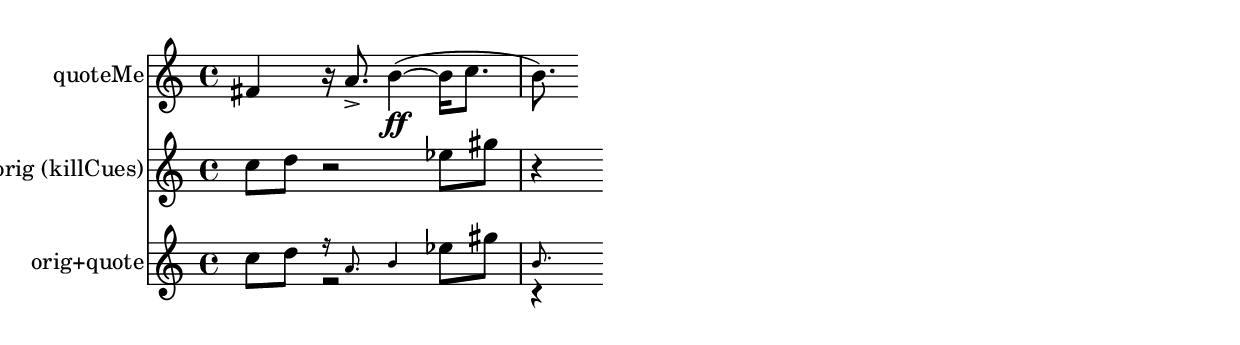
\header {


  texidoc = " The @code{cueDuring} form of quotation will set stem
directions on both quoted and main voice, and deliver the quoted voice
in the @code{cue} @code{Voice}. The music function @code{\killCues}
can remove all cue notes.

Spanners run to the end of a cue section, and are not started on the
last note."

}

\version "2.11.51"
\layout {
  ragged-right = ##t
}

quoteMe = \relative c' { fis4 r16  a8.-> b4(-\ff~  b16 c8.  b) }

\addQuote quoteMe \quoteMe 

original = \relative c'' {
  c8 d
  \cueDuring #"quoteMe"  #1 { r2 }
  es8 gis8
  \cueDuring #"quoteMe"  #1 { r4 }
}

cueStaff =  \relative c'' <<
  \set Staff.quotedEventTypes = #'(note-event articulation-event)
  \original
>>

<<
  \new Staff {
    \set Staff.instrumentName = "quoteMe"
    \quoteMe
  }
  \new Staff {
    \set Staff.instrumentName = "orig (killCues)"
    \killCues \original
  }
  \new Staff {
    \set Staff.instrumentName = "orig+quote"	
    \cueStaff
  }
>>
